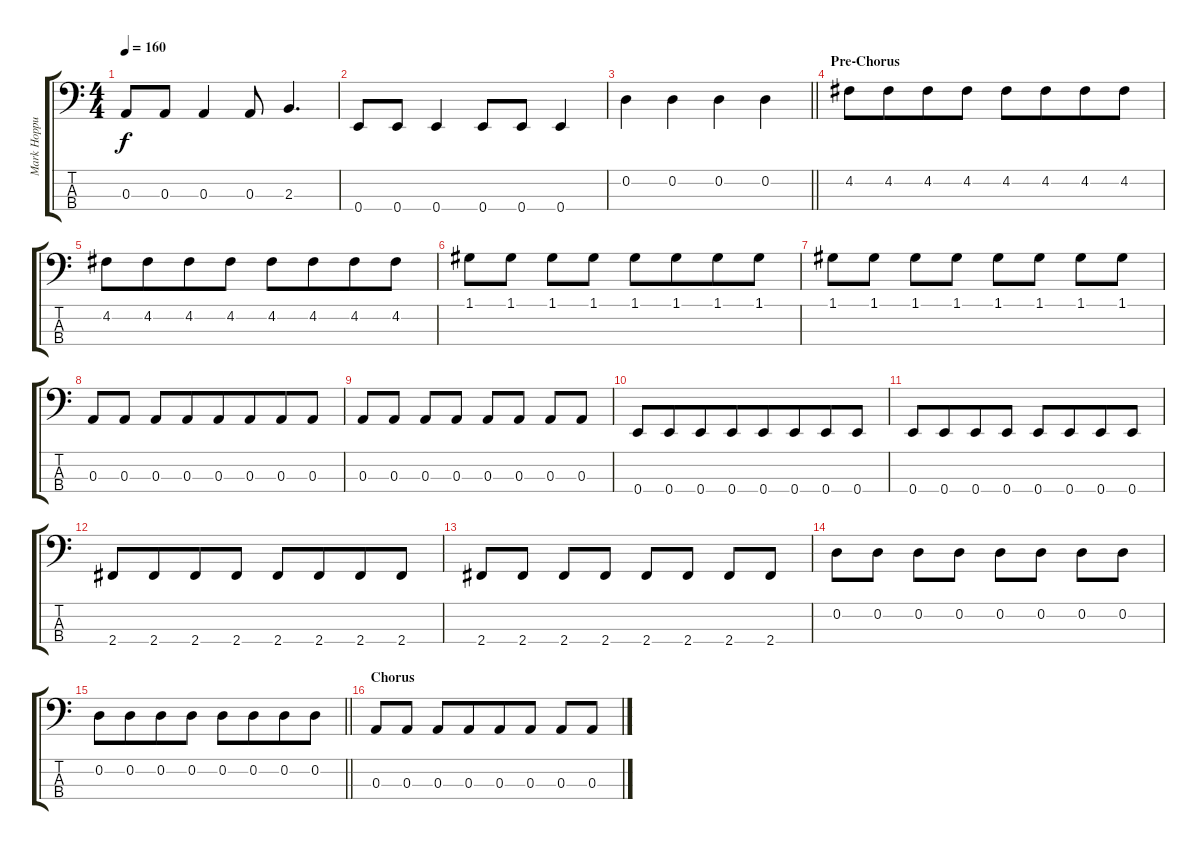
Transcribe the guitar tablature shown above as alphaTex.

\track ("Mark Hoppus - Bass" "Mark Hoppu") {instrument electricbasspick}
\staff {score tabs}
\tuning (G2 D2 A1 E1) {hide}
\ts (4 4)
\tempo 160
\clef f4
\ks c
0.3.8{dy f} 0.3.8{beam merge} 0.3.4 0.3.8 2.3.4{d} |
0.4.8 0.4.8{beam merge} 0.4.4 0.4.8 0.4.8 0.4.4 |
\barLineRight lightlight
0.2.4 0.2.4{beam merge} 0.2.4 0.2.4 |
\section ("" "Pre-Chorus")
4.2.8 4.2.8{beam merge} 4.2.8 4.2.8 4.2.8 4.2.8{beam merge} 4.2.8 4.2.8 |
4.2.8 4.2.8{beam merge} 4.2.8 4.2.8 4.2.8 4.2.8{beam merge} 4.2.8 4.2.8 |
1.1.8 1.1.8 1.1.8{beam merge} 1.1.8 1.1.8{beam merge} 1.1.8{beam merge} 1.1.8 1.1.8 |
1.1.8 1.1.8 1.1.8 1.1.8 1.1.8 1.1.8 1.1.8 1.1.8 |
0.3.8{beam merge} 0.3.8 0.3.8 0.3.8{beam merge} 0.3.8 0.3.8{beam merge} 0.3.8{beam merge} 0.3.8 |
0.3.8{beam merge} 0.3.8 0.3.8 0.3.8 0.3.8{beam merge} 0.3.8 0.3.8 0.3.8 |
0.4.8 0.4.8{beam merge} 0.4.8 0.4.8{beam merge} 0.4.8{beam merge} 0.4.8{beam merge} 0.4.8 0.4.8 |
0.4.8{beam merge} 0.4.8{beam merge} 0.4.8 0.4.8 0.4.8 0.4.8{beam merge} 0.4.8 0.4.8 |
2.4.8{beam merge} 2.4.8{beam merge} 2.4.8 2.4.8 2.4.8{beam merge} 2.4.8{beam merge} 2.4.8 2.4.8 |
2.4.8{beam merge} 2.4.8 2.4.8 2.4.8 2.4.8{beam merge} 2.4.8 2.4.8 2.4.8 |
0.2.8{beam merge} 0.2.8 0.2.8 0.2.8 0.2.8 0.2.8 0.2.8 0.2.8 |
\barLineRight lightlight
0.2.8 0.2.8{beam merge} 0.2.8{beam merge} 0.2.8 0.2.8{beam merge} 0.2.8{beam merge} 0.2.8{beam merge} 0.2.8 |
\section ("" "Chorus")
0.3.8 0.3.8 0.3.8 0.3.8{beam merge} 0.3.8{beam merge} 0.3.8 0.3.8{beam merge} 0.3.8
